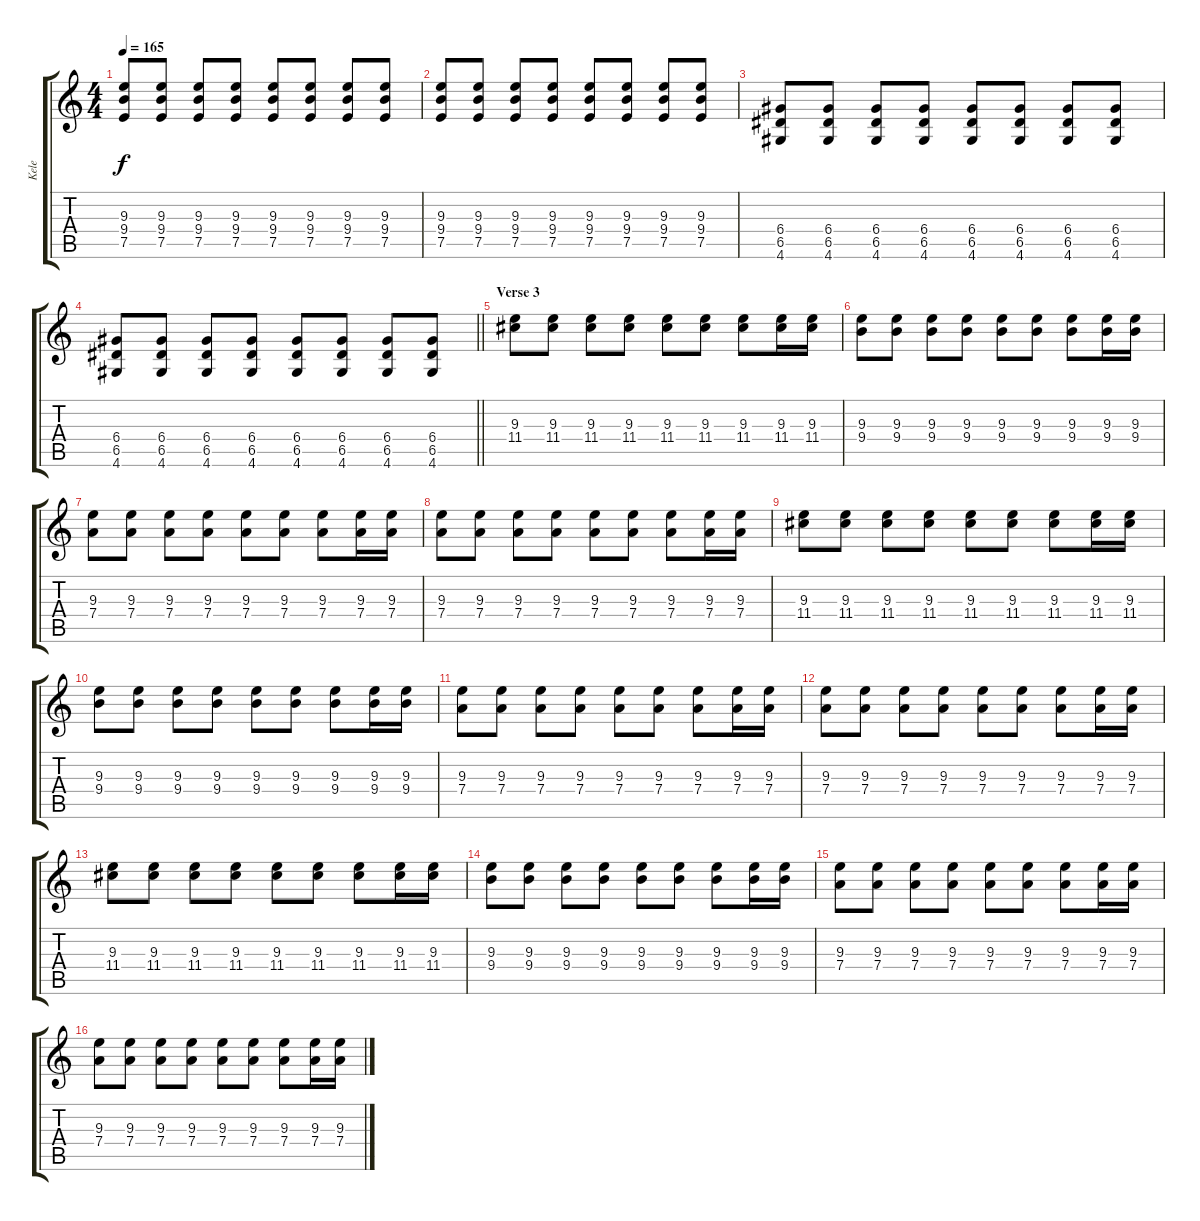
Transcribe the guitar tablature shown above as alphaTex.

\track ("Kele" "Kele") {instrument electricguitarclean}
\staff {score tabs}
\tuning (E4 B3 G3 D3 A2 E2) {hide}
\ts (4 4)
\tempo 165
\clef g2
\ks c
(9.3 9.4 7.5).8{dy f} (9.3 9.4 7.5).8 (9.3 9.4 7.5).8 (9.3 9.4 7.5).8 (9.3 9.4 7.5).8 (9.3 9.4 7.5).8 (9.3 9.4 7.5).8 (9.3 9.4 7.5).8 |
(9.3 9.4 7.5).8 (9.3 9.4 7.5).8 (9.3 9.4 7.5).8 (9.3 9.4 7.5).8 (9.3 9.4 7.5).8 (9.3 9.4 7.5).8 (9.3 9.4 7.5).8 (9.3 9.4 7.5).8 |
(6.4 6.5 4.6).8 (6.4 6.5 4.6).8 (6.4 6.5 4.6).8 (6.4 6.5 4.6).8 (6.4 6.5 4.6).8 (6.4 6.5 4.6).8 (6.4 6.5 4.6).8 (6.4 6.5 4.6).8 |
\barLineRight lightlight
(6.4 6.5 4.6).8 (6.4 6.5 4.6).8 (6.4 6.5 4.6).8 (6.4 6.5 4.6).8 (6.4 6.5 4.6).8 (6.4 6.5 4.6).8 (6.4 6.5 4.6).8 (6.4 6.5 4.6).8 |
\section ("" "Verse 3")
(9.3 11.4).8 (9.3 11.4).8 (9.3 11.4).8 (9.3 11.4).8 (9.3 11.4).8 (9.3 11.4).8 (9.3 11.4).8 (9.3 11.4).16 (9.3 11.4).16 |
(9.3 9.4).8 (9.3 9.4).8 (9.3 9.4).8 (9.3 9.4).8 (9.3 9.4).8 (9.3 9.4).8 (9.3 9.4).8 (9.3 9.4).16 (9.3 9.4).16 |
(9.3 7.4).8 (9.3 7.4).8 (9.3 7.4).8 (9.3 7.4).8 (9.3 7.4).8 (9.3 7.4).8 (9.3 7.4).8 (9.3 7.4).16 (9.3 7.4).16 |
(9.3 7.4).8 (9.3 7.4).8 (9.3 7.4).8 (9.3 7.4).8 (9.3 7.4).8 (9.3 7.4).8 (9.3 7.4).8 (9.3 7.4).16 (9.3 7.4).16 |
(9.3 11.4).8 (9.3 11.4).8 (9.3 11.4).8 (9.3 11.4).8 (9.3 11.4).8 (9.3 11.4).8 (9.3 11.4).8 (9.3 11.4).16 (9.3 11.4).16 |
(9.3 9.4).8 (9.3 9.4).8 (9.3 9.4).8 (9.3 9.4).8 (9.3 9.4).8 (9.3 9.4).8 (9.3 9.4).8 (9.3 9.4).16 (9.3 9.4).16 |
(9.3 7.4).8 (9.3 7.4).8 (9.3 7.4).8 (9.3 7.4).8 (9.3 7.4).8 (9.3 7.4).8 (9.3 7.4).8 (9.3 7.4).16 (9.3 7.4).16 |
(9.3 7.4).8 (9.3 7.4).8 (9.3 7.4).8 (9.3 7.4).8 (9.3 7.4).8 (9.3 7.4).8 (9.3 7.4).8 (9.3 7.4).16 (9.3 7.4).16 |
(9.3 11.4).8 (9.3 11.4).8 (9.3 11.4).8 (9.3 11.4).8 (9.3 11.4).8 (9.3 11.4).8 (9.3 11.4).8 (9.3 11.4).16 (9.3 11.4).16 |
(9.3 9.4).8 (9.3 9.4).8 (9.3 9.4).8 (9.3 9.4).8 (9.3 9.4).8 (9.3 9.4).8 (9.3 9.4).8 (9.3 9.4).16 (9.3 9.4).16 |
(9.3 7.4).8 (9.3 7.4).8 (9.3 7.4).8 (9.3 7.4).8 (9.3 7.4).8 (9.3 7.4).8 (9.3 7.4).8 (9.3 7.4).16 (9.3 7.4).16 |
(9.3 7.4).8 (9.3 7.4).8 (9.3 7.4).8 (9.3 7.4).8 (9.3 7.4).8 (9.3 7.4).8 (9.3 7.4).8 (9.3 7.4).16 (9.3 7.4).16
